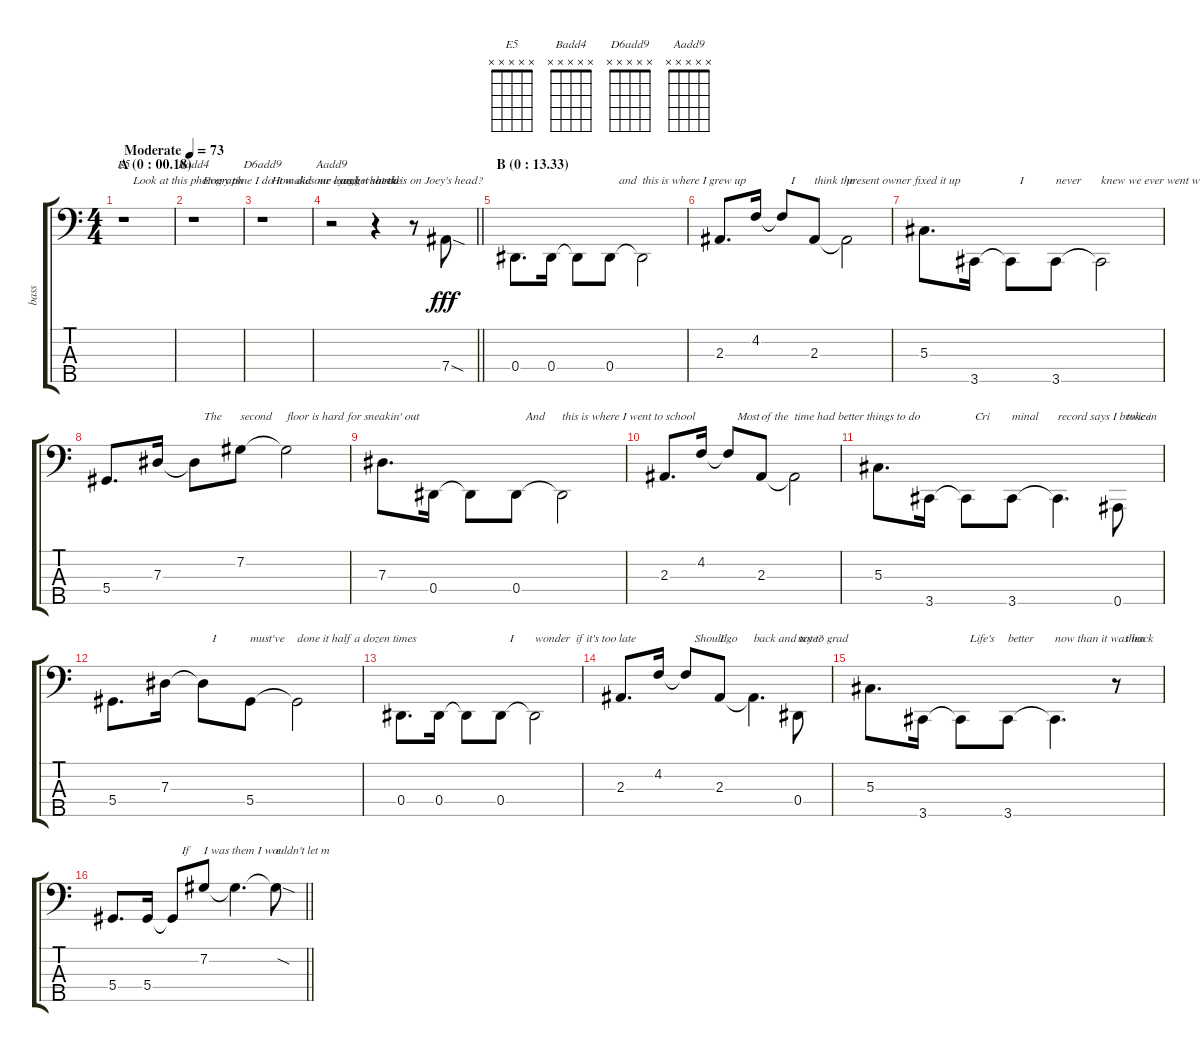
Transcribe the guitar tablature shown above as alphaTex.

\track ("bass" "bass") {instrument electricbassfinger}
\staff {score tabs}
\tuning (Gb2 Db2 Ab1 Eb1 Bb0) {hide}
\chord ("E5" x x x x x)
\chord ("Badd4" x x x x x)
\chord ("D6add9" x x x x x)
\chord ("Aadd9" x x x x x)
\ts (4 4)
\section ("" "A (0 : 00.18)")
\tempo (73 "Moderate")
\clef f4
\ks c
r.1{ch "E5" txt "   Look at this photograph" dy fff instrument electricbassfinger} |
r.1{ch "Badd4" txt "   Every time I do it makes me laugh"} |
r.1{ch "D6add9" txt "   How did our eyes get so red"} |
\barLineRight lightlight
r.2{ch "Aadd9" txt "   and what the"} r.4{txt "heck is on Joey's head?"} r.8 7.4{sod}.8{beam Down} |
\section ("" "B (0 : 13.33)")
0.4.8{d beam Down} 0.4.16{beam Down} 0.4{t}.8{beam Down} 0.4.8{txt "   and" beam Down} 0.4{t}.2{txt "this is where I grew up" beam Down} |
2.3.8{d} 4.2.16 4.2{t}.8{txt "   I"} 2.3.8{txt "think the"} 2.3{t}.2{txt "present owner fixed it up" beam Down} |
5.3.8{d beam Down} 3.5.16{beam Down} 3.5{t}.8{txt "   I" beam Down} 3.5.8{txt "never" beam Down} 3.5{t}.2{txt "knew we ever went without" beam Down} |
5.4.8{d} 7.3.16 7.3{t}.8{txt "   The"} 7.2.8{txt "second"} 7.2{t}.2{txt "floor is hard for sneakin' out"} |
7.3.8{d beam Down} 0.4.16{beam Down} 0.4{t}.8{beam Down} 0.4.8{txt "   And" beam Down} 0.4{t}.2{txt "this is where I went to school" beam Down} |
2.3.8{d} 4.2.16 4.2{t}.8{txt "   Most"} 2.3.8{txt "of the"} 2.3{t}.2{txt "time had better things to do" beam Down} |
5.3.8{d beam Down} 3.5.16{beam Down} 3.5{t}.8{txt "   Cri" beam Down} 3.5.8{txt "minal" beam Down} 3.5{t}.4{d txt "record says I broke in" beam Down} 0.5.8{txt "   twice" beam Down} |
5.4.8{d beam Down} 7.3.16{beam Down} 7.3{t}.8{txt "   I" beam Down} 5.4.8{txt "must've" beam Down} 5.4{t}.2{txt "done it half a dozen times" beam Down} |
0.4.8{d beam Down} 0.4.16{beam Down} 0.4{t}.8{beam Down} 0.4.8{txt "   I" beam Down} 0.4{t}.2{txt "wonder  if it's too late" beam Down} |
2.3.8{d} 4.2.16 4.2{t}.8{txt "   Should"} 2.3.8{txt "I go"} 2.3{t}.4{d txt "back and try to grad" beam Down} 0.4.8{txt "uate?" beam Down} |
5.3.8{d beam Down} 3.5.16{beam Down} 3.5{t}.8{txt "   Life's" beam Down} 3.5.8{txt "better" beam Down} 3.5{t}.4{d txt "now than it was back" beam Down} r.8{txt "   then" beam Down} |
\barLineRight lightlight
5.4.8{d} 5.4.16 5.4{t}.8{txt "   If"} 7.2.8{txt "I was them I wouldn't let m"} 7.2{t}.4{d} 7.2{sod t}.8{txt "e"}
